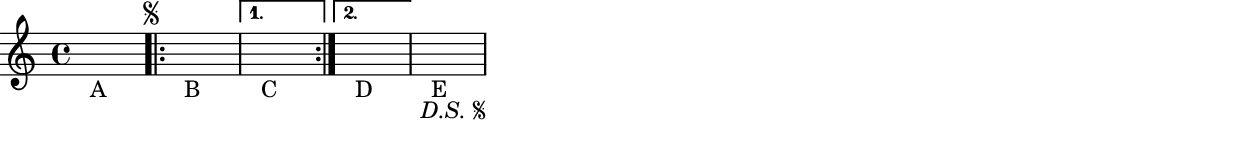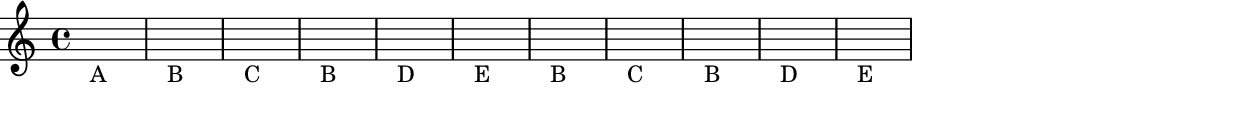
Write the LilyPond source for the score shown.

%% Generated by lilypond-book
%% Options: [exampleindent=10.16\mm,indent=0\mm,line-width=160\mm]
\include "lilypond-book-preamble.ly"


% ****************************************************************
% Start cut-&-pastable-section
% ****************************************************************

#(ly:set-option 'eps-box-padding 3.000000)



\paper {
  indent = 0\mm
  line-width = 160\mm
  % offset the left padding, also add 1mm as lilypond creates cropped
  % images with a little space on the right
  line-width = #(- line-width (* mm  3.000000) (* mm 1))
}

\layout {
  
}




% ****************************************************************
% ly snippet:
% ****************************************************************
\sourcefilename "/lilypond-2.24.3/input/regression/repeat-volta-in-segno-start.ly"
\sourcefileline 0
\version "2.23.6"

#(ly:set-option 'warning-as-error #t)

\header {
  texidoc="This tests a @code{\\repeat volta} inside and at the start
of a @code{\\repeat segno}.  The music unfolds to A@tie{}BCBDE BCBDE."
}

piece = \new Voice \fixed c' {
  s1_"A"
  \repeat segno 2 {
    \repeat volta 2 {
      s1_"B"
      \alternative {
        s1_"C"
        s1_"D"
      }
    }
    s1_"E"
  }
}

\new Score { \piece }
\new Score { \unfoldRepeats \piece }



% ****************************************************************
% end ly snippet
% ****************************************************************
